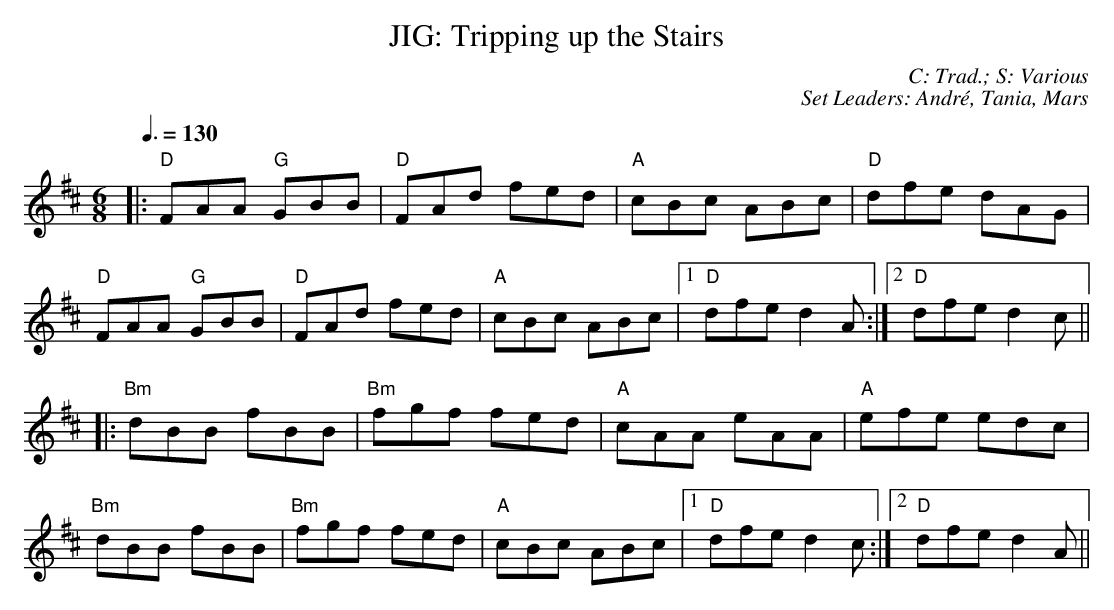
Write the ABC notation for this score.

X:1
T: JIG: Tripping up the Stairs
C: C: Trad.; S: Various
C: Set Leaders: André, Tania, Mars
M: 6/8
L: 1/8
Q: 3/8=130
K: Dmaj
|:"D"FAA "G"GBB|"D"FAd fed|"A"cBc ABc|"D"dfe dAG|
"D"FAA "G"GBB|"D"FAd fed|"A"cBc ABc|1 "D"dfe d2A:|2 "D"dfe d2c||
|:"Bm"dBB fBB|"Bm"fgf fed|"A"cAA eAA|"A"efe edc|
"Bm"dBB fBB|"Bm"fgf fed|"A"cBc ABc|1 "D"dfe d2c:|2 "D"dfe d2A||
